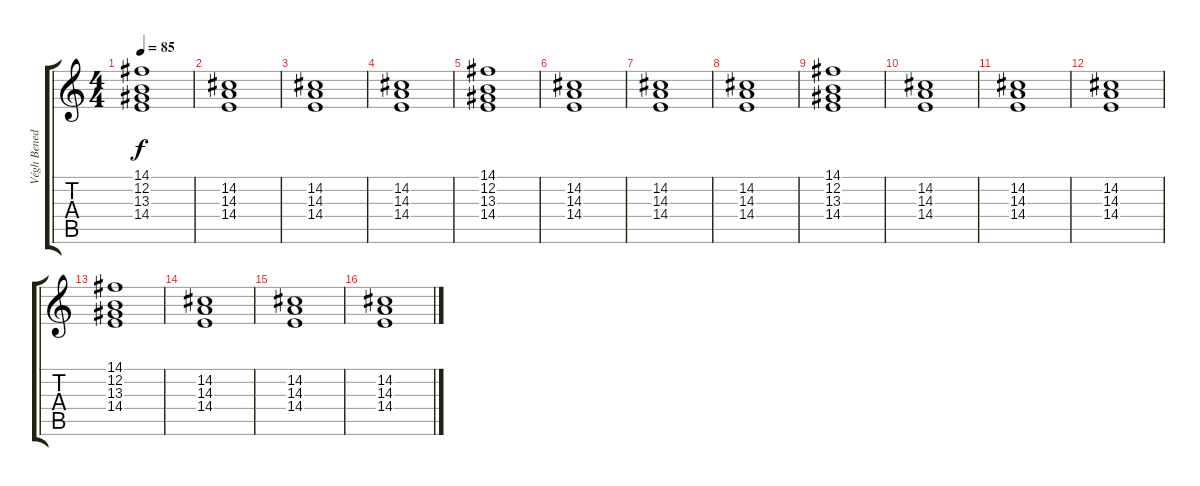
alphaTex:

\track ("Végh Benedek - Effekt" "Végh Bened") {instrument pad2warm}
\staff {score tabs}
\tuning (E4 B3 G3 D3 A2 E2) {hide}
\ts (4 4)
\tempo 85
\clef g2
\ks c
(14.1 12.2 13.3 14.4).1{dy f} |
(14.2 14.3 14.4).1 |
(14.2 14.3 14.4).1 |
(14.2 14.3 14.4).1 |
(14.1 12.2 13.3 14.4).1 |
(14.2 14.3 14.4).1 |
(14.2 14.3 14.4).1 |
(14.2 14.3 14.4).1 |
(14.1 12.2 13.3 14.4).1 |
(14.2 14.3 14.4).1 |
(14.2 14.3 14.4).1 |
(14.2 14.3 14.4).1 |
(14.1 12.2 13.3 14.4).1 |
(14.2 14.3 14.4).1 |
(14.2 14.3 14.4).1 |
(14.2 14.3 14.4).1
